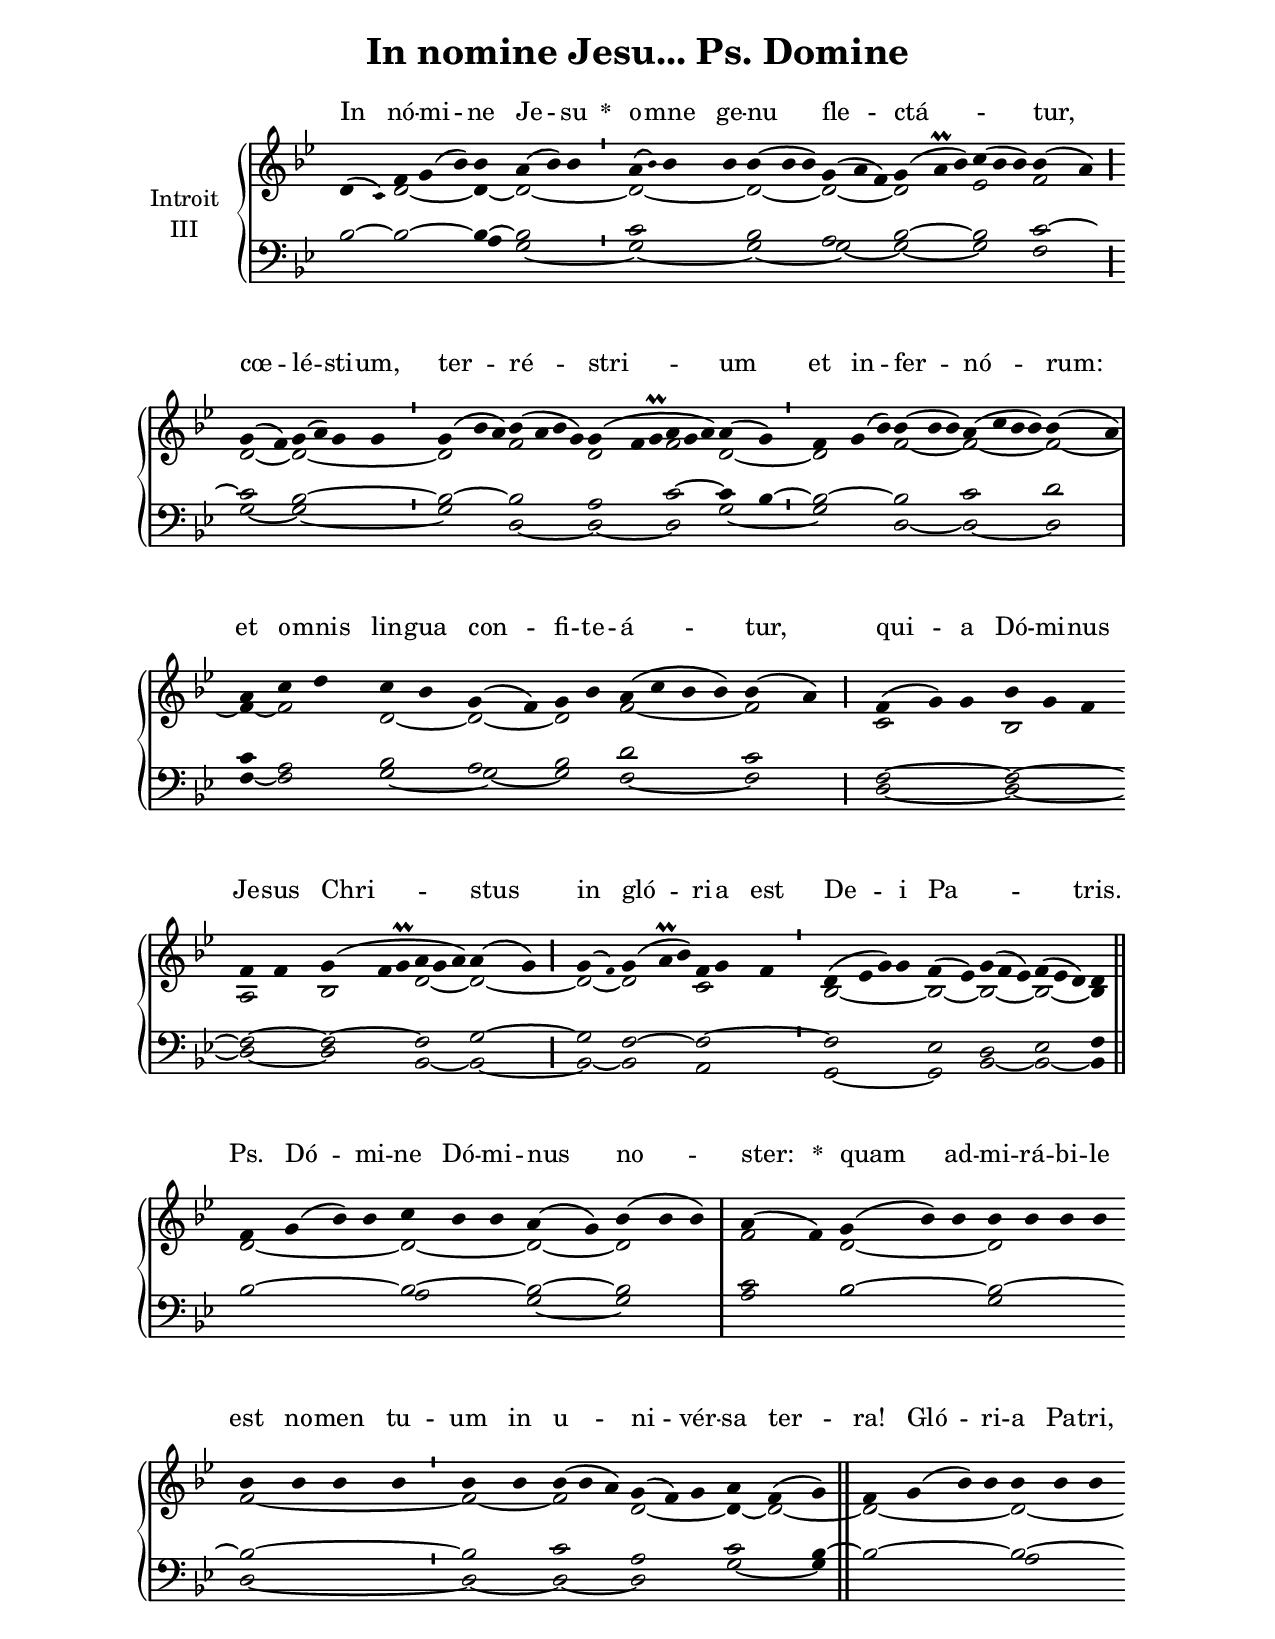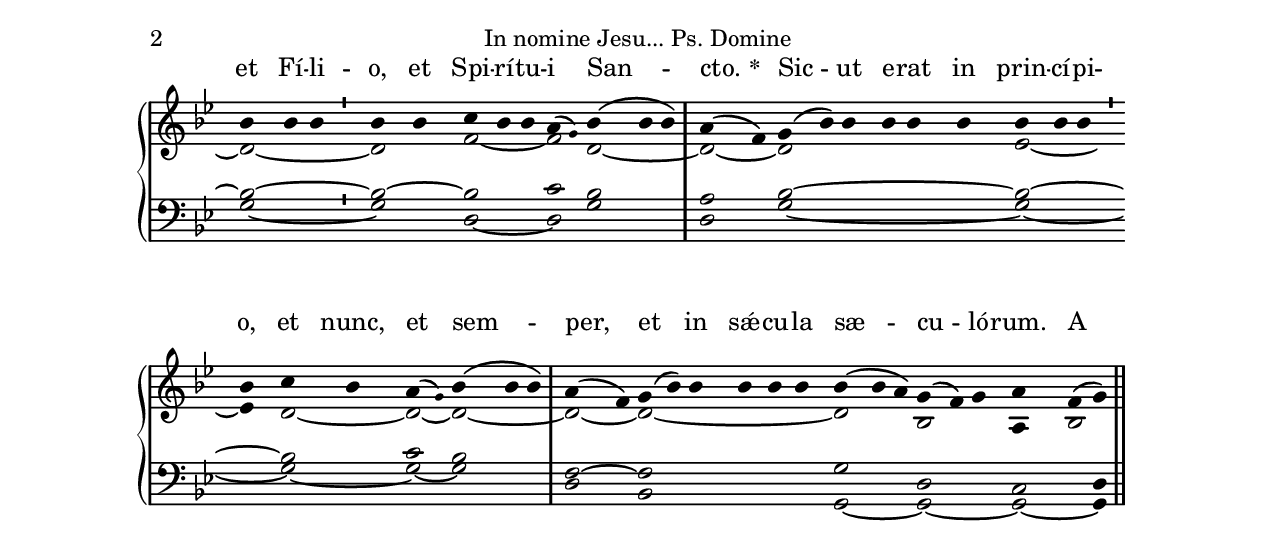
\version "2.18"
\include "gregorian.ly"
\include "noh2.ily"


%Page reference: page i.87
%(volume.page)

global = {
 \key g \minor
 \cadenzaOn 
}

\header {
  title = \markup \center-column {"In nomine Jesu... Ps. Domine" \vspace #1 }
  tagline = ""
  composer = ""
}

\paper {
 #(include-special-characters)
  oddHeaderMarkup = \markup \fill-line {
    \line {}
    \center-column {
      \on-the-fly #first-page     " "
      \on-the-fly #not-first-page "In nomine Jesu... Ps. Domine"
    }
    \line { \on-the-fly #print-page-number-check-first \fromproperty #'page:page-number-string }
  }
  evenHeaderMarkup = \markup \fill-line {
    \line { \on-the-fly #print-page-number-check-first \fromproperty #'page:page-number-string }
    \center-column { "In nomine Jesu... Ps. Domine" }
    \line {}
  }
}

chantText = \lyricmode {
In nó -- mi -- ne Je -- su 
\set stanza = " * " o -- mne ge -- nu fle -- ctá -- _ tur, 
cœ -- lé -- sti -- um, ter -- ré -- stri -- um et in -- fer -- nó -- rum: 
et o -- mnis lin -- gua con -- fi -- te -- á -- tur, 
qui -- a Dó -- mi -- nus Je -- sus Chri -- stus 
in gló -- ri -- a est De -- i Pa -- _ _ tris. Ps. 
Dó -- mi -- ne Dó -- mi -- nus no -- ster: 
\set stanza = " * " 
quam ad -- mi -- rá -- bi -- le est no -- men tu -- um in u -- ni -- vér -- sa ter -- ra! 
Gló -- ri -- a Pa -- tri, et Fí -- li -- o, et Spi -- rí -- tu -- i San -- cto. 
\set stanza = " * " 
Sic -- ut e -- rat in prin -- cí -- pi -- o, et nunc, et sem -- per, 
et in sǽ -- cu -- la sæ -- cu -- ló -- rum. A -- men. }

chantMusic = {
\tieDown   d'4 ( \once \tweak #'font-size #-4 c' ) f'4 g'4 ( bes'4) bes'4 a'4 ( bes'4) bes'4 \divisioMinima
 a'4 ( \once \tweak #'font-size #-4 bes' ) bes'4 bes'4 bes'4 ( bes'4 bes'4) g'4 ( a'4 f'4) g'4 ( a'\prall bes'4) c''4 ( bes'4 bes'4) bes'4 ( a'4) \divisioMaior \forceBreak

 g'4 ( f'4) g'4 ( a'4) g'4 g'4 \divisioMinima
 g'4 ( bes'4 a'4) bes'4 ( a'4 bes'4 g'4) g'4 ( f'4 g'\prall a'4 g'4 a'4) a'4 ( g'4) \divisioMinima
 f'4 g'4 ( bes'4) bes'4 ( bes'4 bes'4) a'4 ( c''4 bes'4 bes'4) bes'4 ( a'4) \divisioMaxima \forceBreak

 a'4 c''4 d''4 c''4 bes'4 g'4 ( f'4) g'4 bes'4 a'4 ( c''4 bes'4 bes'4) bes'4 ( a'4) \divisioMaior
 f'4 ( g'4) g'4 bes'4 g'4 f'4 \forceBreak
 f'4 f'4 g'4 ( f'4 g'\prall a'4 g'4 a'4) a'4 ( g'4) \divisioMaior
 g'4 ( \once \tweak #'font-size #-4 f' ) g'4 ( a'\prall bes'4) f'4 g'4 f'4 \divisioMinima
 d'4 ( ees'4 g'4) g'4 f'4 ( ees'4) g'4 ( f'4 ees'4) f'4 ( ees'4 d'4) d'4 \finalis \forceBreak

 f'4 g'4 ( bes'4) bes'4 c''4 bes'4 bes'4 a'4 ( g'4) bes'4 ( bes'4 bes'4) \divisioMaxima
 a'4 ( f'4) g'4 ( bes'4) bes'4 bes'4 bes'4 bes'4 bes'4 \forceBreak
 bes'4 bes'4 bes'4 bes'4 \divisioMinima
 bes'4 bes'4 bes'4 ( bes'4 a'4) g'4 ( f'4) g'4 a'4 f'4 ( g'4) \finalis
  f'4 g'4 ( bes'4) bes'4 bes'4 bes'4 bes'4 \forceBreak
 bes'4 bes'4 bes'4 \divisioMinima
 bes'4 bes'4 c''4 bes'4 bes'4 a'4 ( \once \tweak #'font-size #-4 g' ) bes'4 ( bes'4 bes'4) \divisioMaxima
 a'4 ( f'4) g'4 ( bes'4) bes'4 bes'4 bes'4 bes'4 bes'4 bes'4 bes'4 \divisioMinima \forceBreak

 bes'4 c''4 bes'4 a'4 ( \once \tweak #'font-size #-4 g' ) bes'4 ( bes'4 bes'4) \divisioMaxima
 a'4 ( f'4) g'4 ( bes'4) bes'4 bes'4 bes'4 bes'4 bes'4 ( bes'4 a'4) g'4 ( f'4) g'4 a'4 f'4 ( g'4) \finalis

}

altoMusic = {
r2 d'2*3/2 ~ d'4 ~ d'2*3/2 ~ \divisioMinima
d'2*4/2 ~ d'2*3/2 ~ d'2*3/2 ~ d'2*3/2 ees'2*3/2 f'2 \divisioMaior
d'2 ~ d'2*4/2 ~ \divisioMinima
d'2*3/2 f'2*4/2 d'2*3/2 f'2*3/2 d'2 ~ \divisioMinima
d'2*3/2 f'2*3/2 ~ f'2*4/2 ~ f'2 ~ \divisioMaxima
f'4 ~ f'2 d'2 ~ d'2 ~ d'2 f'2*4/2 ~ f'2 \divisioMaior
c'2*3/2 bes2*3/2 a2 bes2*3/2 d'2*3/2 ~ d'2 ~ \divisioMaior
d'2 ~ d'2*3/2 c'2*3/2 \divisioMinima
bes2*4/2 ~ bes2 ~ bes2*3/2 ~ bes2*3/2 ~ bes4 \finalis
d'2*4/2 ~ d'2*3/2 ~ d'2 ~ d'2*3/2 \divisioMaxima
f'2 d'2*3/2 ~ d'2*4/2 f'2*4/2 ~ \divisioMinima
f'2 ~ f'2*3/2 d'2*3/2 ~ d'4 ~ d'2 ~ d'2*4/2 ~ d'2*3/2 ~ d'2*3/2 ~ \divisioMinima
d'2 f'2*3/2 ~ f'2 d'2*3/2 ~ \divisioMaxima
d'2 ~ d'2*6/2 ees'2*3/2 ~ \divisioMinima
ees'4 d'2 ~ d'2 ~ d'2*3/2 ~ \divisioMaxima
d'2 ~ d'2*6/2 ~ d'2*3/2 bes2*3/2 a4 bes2 \finalis
}

tenorMusic = {
bes2 ~ bes2*3/2 ~ bes4 ~ bes2*3/2 \divisioMinima
c'2*4/2 bes2*3/2 a2*3/2 bes2*3/2 ~ bes2*3/2 c'2 ~ \divisioMaior
c'2 bes2*4/2 ~ \divisioMinima
bes2*3/2 ~ bes2*4/2 a2*3/2 c'2*3/2 ~ c'4 bes4 ~ \divisioMinima
bes2*3/2 ~ bes2*3/2 c'2*4/2 d'2 \divisioMaxima
c'4 a2 bes2 a2 bes2 d'2*4/2 c'2 \divisioMaior
f2*3/2 ~ f2*3/2 ~ f2 ~ f2*3/2 ~ f2*3/2 g2 ~ \divisioMaior
g2 f2*3/2 ~ f2*3/2 ~ \divisioMinima
f2*4/2 ees2 d2*3/2 ees2*3/2 f4 \finalis
bes2*4/2 ~ bes2*3/2 ~ bes2 ~ bes2*3/2 \divisioMaxima
c'2 bes2*3/2 ~ bes2*4/2 ~ bes2*4/2 ~ \divisioMinima
bes2 c'2*3/2 a2*3/2 c'2 bes4 ~ bes2*4/2 ~ bes2*3/2 ~ bes2*3/2 ~ \divisioMinima
bes2 ~ bes2*3/2 c'2 bes2*3/2 \divisioMaxima
a2 bes2*6/2 ~ bes2*4/2 ~ bes2 c'2 bes2*3/2 \divisioMaxima
f2 ~ f2*6/2 g2*3/2 d2*3/2 c2 d4 \finalis
}

bassMusic = {
r2*5/2 a4 g2*3/2 ~ \divisioMinima
g2*4/2 ~ g2*3/2 ~ g2*3/2 ~ g2*3/2 ~ g2*3/2 f2 \divisioMaior
g2 ~ g2*4/2 ~ \divisioMinima
g2*3/2 d2*4/2 ~ d2*3/2 ~ d2*3/2 g2 ~ \divisioMinima
g2*3/2 d2*3/2 ~ d2*4/2 ~ d2 \divisioMaxima
f4 ~ f2 g2 ~ g2 ~ g2 f2*4/2 ~ f2 \divisioMaior
d2*3/2 ~ d2*3/2 ~ d2 ~ d2*3/2 bes,2*3/2 ~ bes,2 ~ \divisioMaior
bes,2 ~ bes,2*3/2 a,2*3/2 \divisioMinima
g,2*4/2 ~ g,2 bes,2*3/2 ~ bes,2*3/2 ~ bes,4 \finalis
r2*4/2 a2*3/2 g2 ~ g2*3/2 \divisioMaxima
a2 bes2*3/2 g2*4/2 d2*4/2 ~ \divisioMinima
d2 ~ d2*3/2 ~ d2*3/2 g2 ~ g4 r2*4/2 a2*3/2 g2*3/2 ~ \divisioMinima
g2 d2*3/2 ~ d2 g2*3/2 \divisioMaxima
d2 g2*6/2 ~ g2*4/2 ~ g2 ~ g2 ~ g2*3/2 \divisioMaxima
d2 bes,2*6/2 g,2*3/2 ~ g,2*3/2 ~ g,2 ~ g,4 \finalis
}

voiceLines = {
\voiceLineStyle


}

\score{
  <<
    \new GrandStaff <<
      \set GrandStaff.autoBeaming = ##f
      \set GrandStaff.instrumentName = \markup \center-column {
        "Introit"
        "III"
      }
      \new Staff = up <<
        \new Voice = "chant" {
          \voiceOne \global \chantMusic
        }
        \new Voice {
          \voiceTwo \global \altoMusic
        }
      >>

      \new Staff = down <<
        \clef bass
        \new Voice {
          \voiceOne \global \tenorMusic
        }
        \new Voice {
          \voiceTwo \global \bassMusic
        }
	\new Voice {
        \voiceThree \global \voiceLines
        }
      >>
    >>
    \new Lyrics \lyricsto chant {
      \chantText
    }
  >>
  \layout{
  }
  \midi{
    \tempo 4 = 125
  }
}
